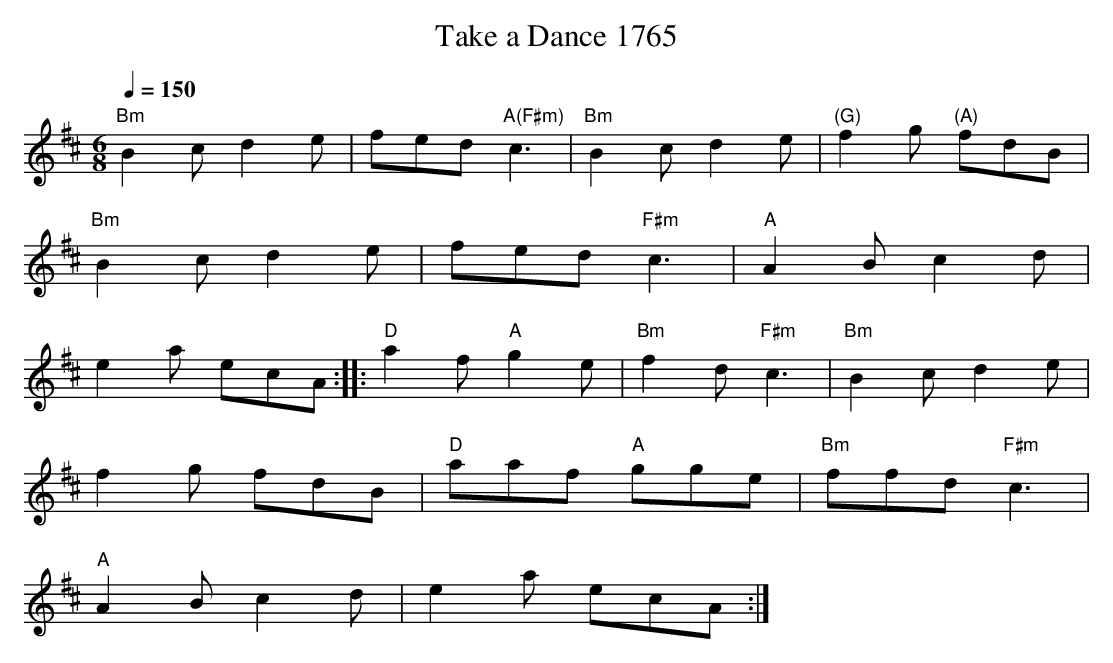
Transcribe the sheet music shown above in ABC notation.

X:1     %Music
T:Take a Dance 1765     %Tune name
Q:1/4=150     %Tempo
M:6/8     %Meter
L:1/8     %
K:D
"Bm"B2 c d2 e |fed "A(F#m)" c3 |"Bm"B2 c d2 e |"(G)"f2 g "(A)"fdB |
"Bm"B2 c d2 e |fed "F#m"c3 |"A"A2 B c2 d |
e2 a ecA ::"D"a2 f "A"g2 e |"Bm"f2 d "F#m"c3 |"Bm"B2 c d2 e |
f2 g fdB |"D"aaf "A"gge |"Bm"ffd "F#m"c3 |
"A"A2 B c2 d |e2 a ecA :|
